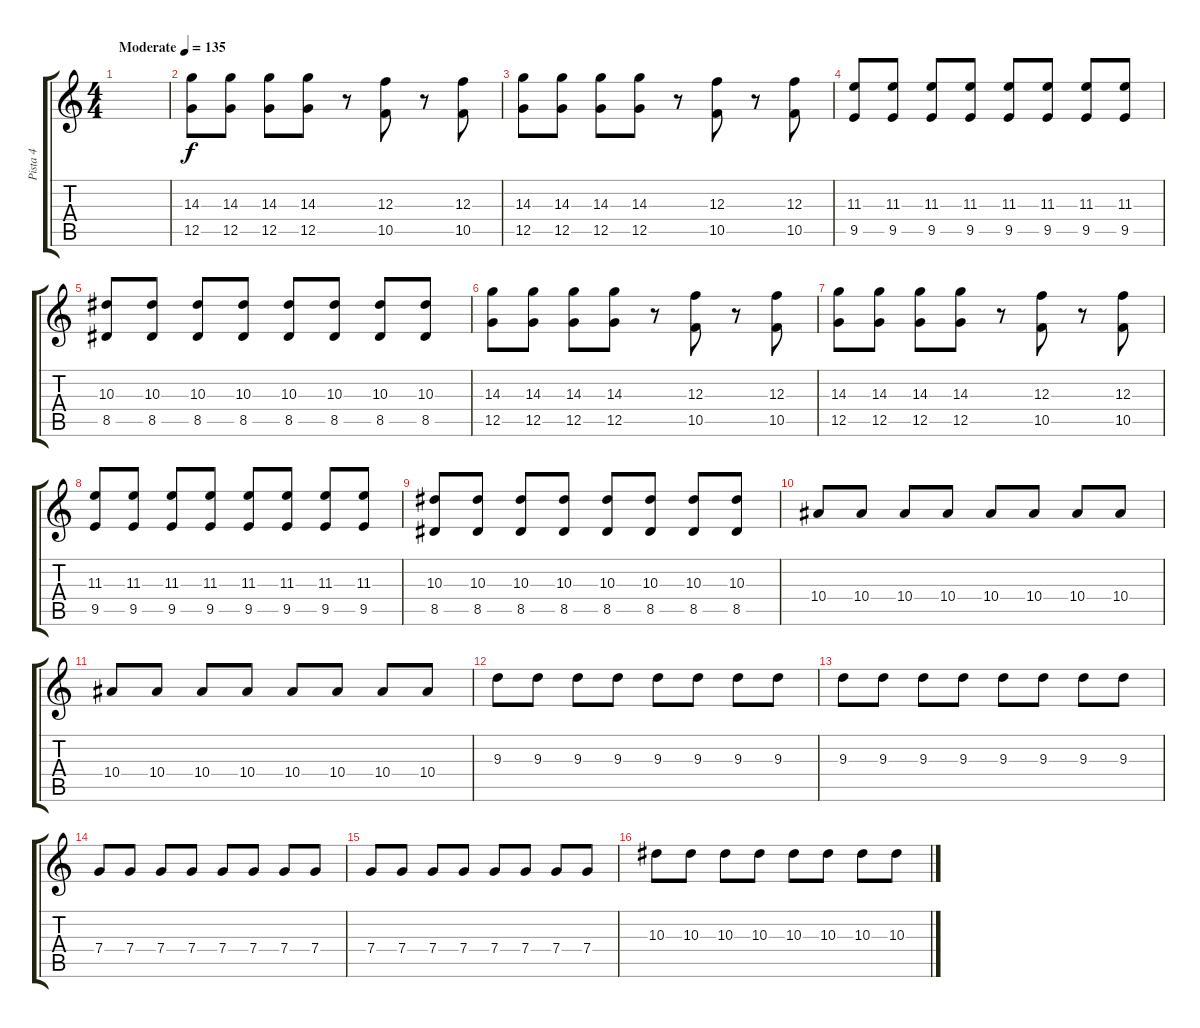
\track ("Pista 4" "Pista 4") {instrument overdrivenguitar}
\staff {score tabs}
\tuning (D4 A3 F3 C3 G2 D2) {hide}
\ts (4 4)
\tempo (135 "Moderate")
\clef g2
\ks c
|
(14.3 12.5).8 (14.3 12.5).8 (14.3 12.5).8 (14.3 12.5).8 r.8 (12.3 10.5).8 r.8 (12.3 10.5).8 |
(14.3 12.5).8 (14.3 12.5).8 (14.3 12.5).8 (14.3 12.5).8 r.8 (12.3 10.5).8 r.8 (12.3 10.5).8 |
(11.3 9.5).8 (11.3 9.5).8 (11.3 9.5).8 (11.3 9.5).8 (11.3 9.5).8 (11.3 9.5).8 (11.3 9.5).8 (11.3 9.5).8 |
(10.3 8.5).8 (10.3 8.5).8 (10.3 8.5).8 (10.3 8.5).8 (10.3 8.5).8 (10.3 8.5).8 (10.3 8.5).8 (10.3 8.5).8 |
(14.3 12.5).8 (14.3 12.5).8 (14.3 12.5).8 (14.3 12.5).8 r.8 (12.3 10.5).8 r.8 (12.3 10.5).8 |
(14.3 12.5).8 (14.3 12.5).8 (14.3 12.5).8 (14.3 12.5).8 r.8 (12.3 10.5).8 r.8 (12.3 10.5).8 |
(11.3 9.5).8 (11.3 9.5).8 (11.3 9.5).8 (11.3 9.5).8 (11.3 9.5).8 (11.3 9.5).8 (11.3 9.5).8 (11.3 9.5).8 |
(10.3 8.5).8 (10.3 8.5).8 (10.3 8.5).8 (10.3 8.5).8 (10.3 8.5).8 (10.3 8.5).8 (10.3 8.5).8 (10.3 8.5).8 |
10.4.8{instrument electricguitarmuted} 10.4.8 10.4.8 10.4.8 10.4.8 10.4.8 10.4.8 10.4.8 |
10.4.8{instrument electricguitarmuted} 10.4.8 10.4.8 10.4.8 10.4.8 10.4.8 10.4.8 10.4.8 |
9.3.8 9.3.8 9.3.8 9.3.8 9.3.8 9.3.8 9.3.8 9.3.8 |
9.3.8 9.3.8 9.3.8 9.3.8 9.3.8 9.3.8 9.3.8 9.3.8 |
7.4.8 7.4.8 7.4.8 7.4.8 7.4.8 7.4.8 7.4.8 7.4.8 |
7.4.8 7.4.8 7.4.8 7.4.8 7.4.8 7.4.8 7.4.8 7.4.8 |
10.3.8 10.3.8 10.3.8 10.3.8 10.3.8 10.3.8 10.3.8 10.3.8
